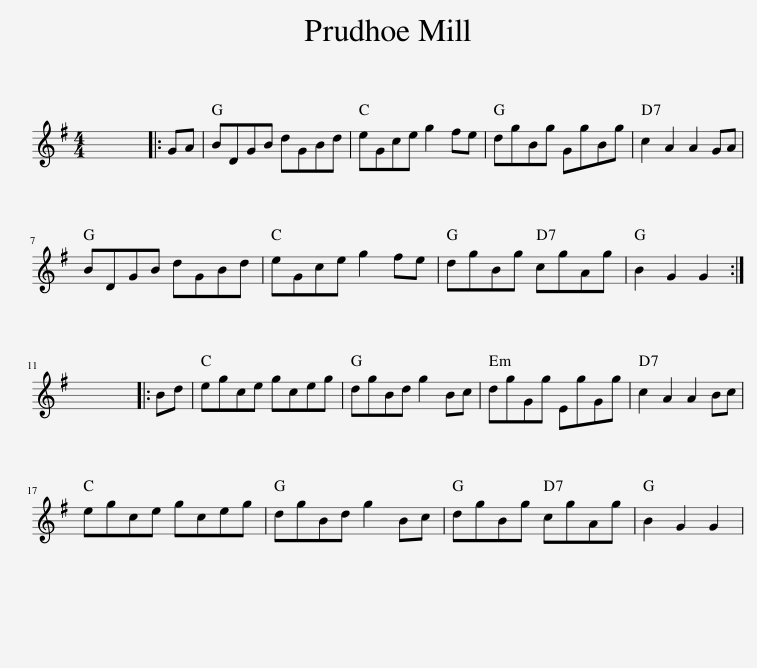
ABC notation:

X:1
L:1/8
M:4/4
I:linebreak $
K:G
V:1 treble
V:1
 x8 |: GA | BDGB dGBd | eGce g2 fe | dgBg GgBg | %5
 c2 A2 A2 GA |$ BDGB dGBd | eGce g2 fe | dgBg cgAg | B2 G2 G2 :|$ %10
 x8 |: Bd | egce gceg | dgBd g2 Bc | dgGg EgGg | %15
 c2 A2 A2 Bc |$ egce gceg | dgBd g2 Bc | dgBg cgAg | B2 G2 G2 | %20
